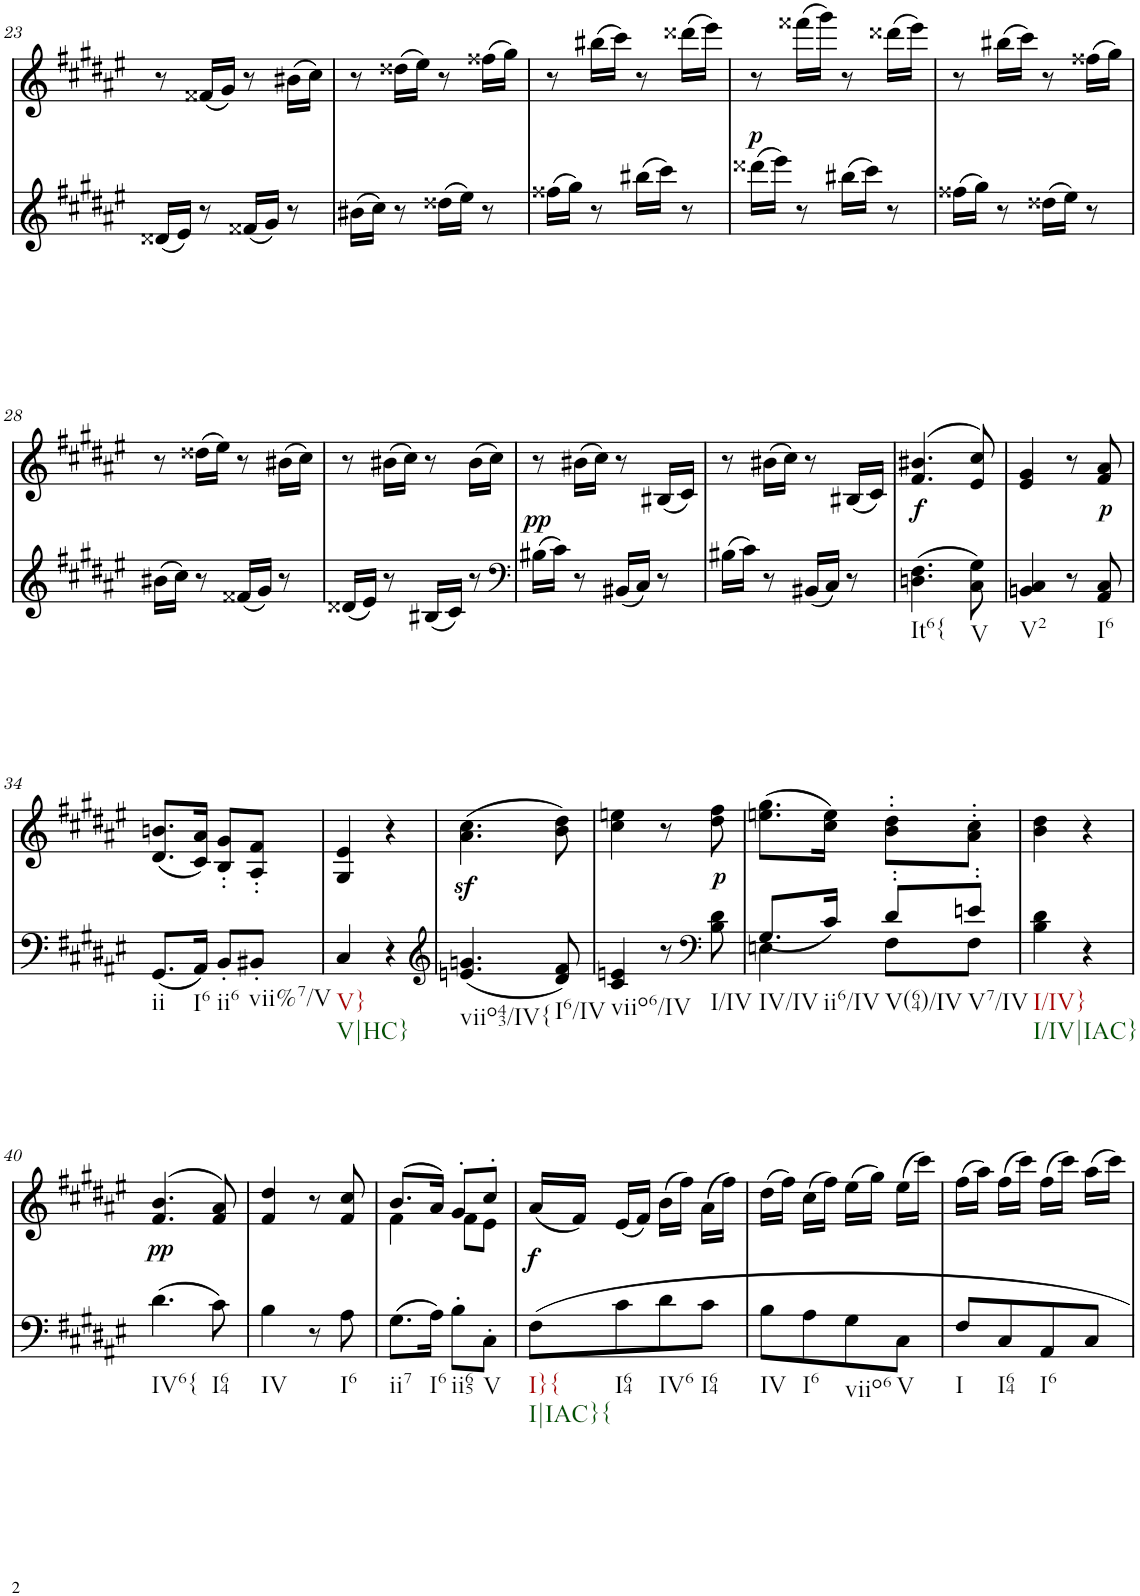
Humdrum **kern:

**kern	**kern	**text	**dynam
*part2	*part1	*part1	*part1
*staff2	*staff1	*staff1	*staff1
*I"piano	*I"piano	*	*
*I'Pno	*I'Pno	*	*
!!LO:PB:g=z
*clefG2	*clefG2	*	*
*k[f#c#g#d#a#e#]	*k[f#c#g#d#a#e#]	*	*
*F#:	*F#:	*	*
*M2/4	*M2/4	*	*
=23	=23	=23	=23
(16d##X/LL	8r	.	.
16e#/JJ)	.	.	.
8r	(16f##X/LL	.	.
.	16g#/JJ)	.	.
(16f##X/LL	8r	.	.
16g#/JJ)	.	.	.
8r	(16b#X\LL	.	.
.	16cc#\JJ)	.	.
=24	=24	=24	=24
(16b#X\LL	8r	.	.
16cc#\JJ)	.	.	.
8r	(16dd##X\LL	.	.
.	16ee#\JJ)	.	.
(16dd##X\LL	8r	.	.
16ee#\JJ)	.	.	.
8r	(16ff##X\LL	.	.
.	16gg#\JJ)	.	.
=25	=25	=25	=25
(16ff##X\LL	8r	.	.
16gg#\JJ)	.	.	.
8r	(16bb#X\LL	.	.
.	16ccc#\JJ)	.	.
(16bb#X\LL	8r	.	.
16ccc#\JJ)	.	.	.
8r	(16ddd##X\LL	.	.
.	16eee#\JJ)	.	.
=26	=26	=26	=26
!	!	!	!LO:DY:b
(16ddd##X\LL	8r	.	p
16eee#\JJ)	.	.	.
8r	(16fff##X\LL	.	.
.	16ggg#\JJ)	.	.
(16bb#X\LL	8r	.	.
16ccc#\JJ)	.	.	.
8r	(16ddd##X\LL	.	.
.	16eee#\JJ)	.	.
=27	=27	=27	=27
(16ff##X\LL	8r	.	.
16gg#\JJ)	.	.	.
8r	(16bb#X\LL	.	.
.	16ccc#\JJ)	.	.
(16dd##X\LL	8r	.	.
16ee#\JJ)	.	.	.
8r	(16ff##X\LL	.	.
.	16gg#\JJ)	.	.
!!LO:LB:g=z
=28	=28	=28	=28
(16b#X\LL	8r	.	.
16cc#\JJ)	.	.	.
8r	(16dd##X\LL	.	.
.	16ee#\JJ)	.	.
(16f##X/LL	8r	.	.
16g#/JJ)	.	.	.
8r	(16b#X\LL	.	.
.	16cc#\JJ)	.	.
=29	=29	=29	=29
(16d##X/LL	8r	.	.
16e#/JJ)	.	.	.
8r	(16b#X\LL	.	.
.	16cc#\JJ)	.	.
(16B#X/LL	8r	.	.
16c#/JJ)	.	.	.
8r	(16b#\LL	.	.
.	16cc#\JJ)	.	.
=30	=30	=30	=30
*clefF4	*	*	*
!	!	!	!LO:DY:b
(16B#X\LL	8r	.	pp
16c#\JJ)	.	.	.
8r	(16b#X\LL	.	.
.	16cc#\JJ)	.	.
(16BB#X/LL	8r	.	.
16C#/JJ)	.	.	.
8r	(16B#X/LL	.	.
.	16c#/JJ)	.	.
=31	=31	=31	=31
(16B#X\LL	8r	.	.
16c#\JJ)	.	.	.
8r	(16b#X\LL	.	.
.	16cc#\JJ)	.	.
(16BB#X/LL	8r	.	.
16C#/JJ)	.	.	.
8r	(16B#X/LL	.	.
.	16c#/JJ)	.	.
=32	=32	=32	=32
!LO:TX:b:t=It6{	!	!	!
!	!	!LO:LY:b	!
(4.Dn\ 4.F#\	(>4.f#/ 4.b#X/	.	.
!LO:TX:b:t=V	!	!	!
8C#\ 8G#\)	8e#/ 8cc#/)	.	.
=33	=33	=33	=33
!LO:TX:b:t=V2	!	!	!
4BBn/ 4C#/	4e#/ 4g#/	.	.
8r	8r	.	.
!LO:TX:b:t=I6	!	!	!
!	!	!LO:LY:b	!
8AA#/ 8C#/	8f#/ 8a#/	.	.
!!LO:LB:g=z
=34	=34	=34	=34
!LO:TX:b:t=ii	!	!	!
(8.GG#/L	(8.d#/ 8.bn/L	.	.
!LO:TX:b:t=I6	!	!	!
16AA#/Jk)	16c#/ 16a#/Jk)	.	.
!LO:TX:b:t=ii6	!	!	!
8BB'/L	8B/' 8g#/'L	.	.
!LO:TX:b:t=vii%7/V	!	!	!
8BB#X'/J	8A#/' 8f#/'J	.	.
=35	=35	=35	=35
!LO:TX:b:t=V}	!	!	!
!LO:TX:b:t=V|HC}	!	!	!
4C#/	4G#/ 4e#/	.	.
4r	4r	.	.
=36	=36	=36	=36
*clefG2	*	*	*
!LO:TX:b:t=viio43/IV{	!	!	!
(4.en/ 4.gn/	(4.a#\z< 4.cc#\z<	.	.
!LO:TX:b:t=I6/IV	!	!	!
8d#/ 8f#/)	8b\ 8dd#\)	.	.
=37	=37	=37	=37
!LO:TX:b:t=viio6/IV	!	!	!
4c#/ 4en/	4cc#\ 4een\	.	.
8r	8r	.	.
*clefF4	*	*	*
!LO:TX:b:t=I/IV	!	!	!
!	!	!LO:LY:b	!
8B\ 8d#\	8dd#\ 8ff#\	.	.
=38	=38	=38	=38
*^	*	*	*
!LO:TX:b:t=IV/IV	!	!	!	!
!LO:TX:b:t=ii6/IV	!	!	!	!
4En\	(8.G#/L	(8.een\ 8.gg#\L	.	.
.	16c#/Jk)	16cc#\ 16ee\Jk)	.	.
!LO:TX:b:t=V(64)/IV	!	!	!	!
8d#''/L	8F#\L	8b\' 8dd#\'L	.	.
!LO:TX:b:t=V7/IV	!	!	!	!
8en''/J	8F#\J	8a#\' 8cc#\'J	.	.
=39	=39	=39	=39	=39
!LO:TX:b:t=I/IV}	!	!	!	!
!LO:TX:b:t=I/IV|IAC}	!	!	!	!
*v	*v	*	*	*
4B\ 4d#\	4b\ 4dd#\	.	.
4r	4r	.	.
!!LO:LB:g=z
=40	=40	=40	=40
!LO:TX:b:t=IV6{	!	!	!
!	!	!LO:LY:b	!
(4.d#\	(>4.f#/ 4.b/	.	.
!LO:TX:b:t=I64	!	!	!
8c#\)	8f#/ 8a#/)	.	.
=41	=41	=41	=41
!LO:TX:b:t=IV	!	!	!
4B\	4f#/ 4dd#/	.	.
8r	8r	.	.
!LO:TX:b:t=I6	!	!	!
8A#\	8f#/ 8cc#/	.	.
=42	=42	=42	=42
*	*^	*	*
!LO:TX:b:t=ii7	!	!	!	!
(8.G#\L	(8.b/L	4f#\	.	.
!LO:TX:b:t=I6	!	!	!	!
16A#\Jk)	16a#/Jk)	.	.	.
!LO:TX:b:t=ii65	!	!	!	!
8B'\L	8g#'/L	8f#\L	.	.
!LO:TX:b:t=V	!	!	!	!
8C#'\J	8cc#'/J	8e#\J	.	.
=43	=43	=43	=43	=43
!LO:TX:b:t=I}{	!	!	!	!
!LO:TX:b:t=I|IAC}{	!	!	!	!
!	!	!	!	!LO:DY:b
*	*v	*v	*	*
8F#\L	(16a#/LL	.	f
.	16f#/JJ)	.	.
!LO:TX:b:t=I64	!	!	!
8c#\	(16e#/LL	.	.
.	16f#/JJ)	.	.
!LO:TX:b:t=IV6	!	!	!
8d#\	(16b\LL	.	.
.	16ff#\JJ)	.	.
!LO:TX:b:t=I64	!	!	!
8c#\J	(16a#\LL	.	.
.	16ff#\JJ)	.	.
=44	=44	=44	=44
!LO:TX:b:t=IV	!	!	!
8B\L	(16dd#\LL	.	.
.	16ff#\JJ)	.	.
!LO:TX:b:t=I6	!	!	!
8A#\	(16cc#\LL	.	.
.	16ff#\JJ)	.	.
!LO:TX:b:t=viio6	!	!	!
8G#\	(16ee#\LL	.	.
.	16gg#\JJ)	.	.
!LO:TX:b:t=V	!	!	!
8C#\J	(16ee#\LL	.	.
.	16ccc#\JJ)	.	.
=45	=45	=45	=45
!LO:TX:b:t=I	!	!	!
8F#/L	(16ff#\LL	.	.
.	16aa#\JJ)	.	.
!LO:TX:b:t=I64	!	!	!
8C#/	(16ff#\LL	.	.
.	16ccc#\JJ)	.	.
!LO:TX:b:t=I6	!	!	!
8AA#/	(16ff#\LL	.	.
.	16ccc#\JJ)	.	.
8C#/J	(16aa#\LL	.	.
.	16ccc#\JJ)	.	.
=	=	=	=
*-	*-	*-	*-
